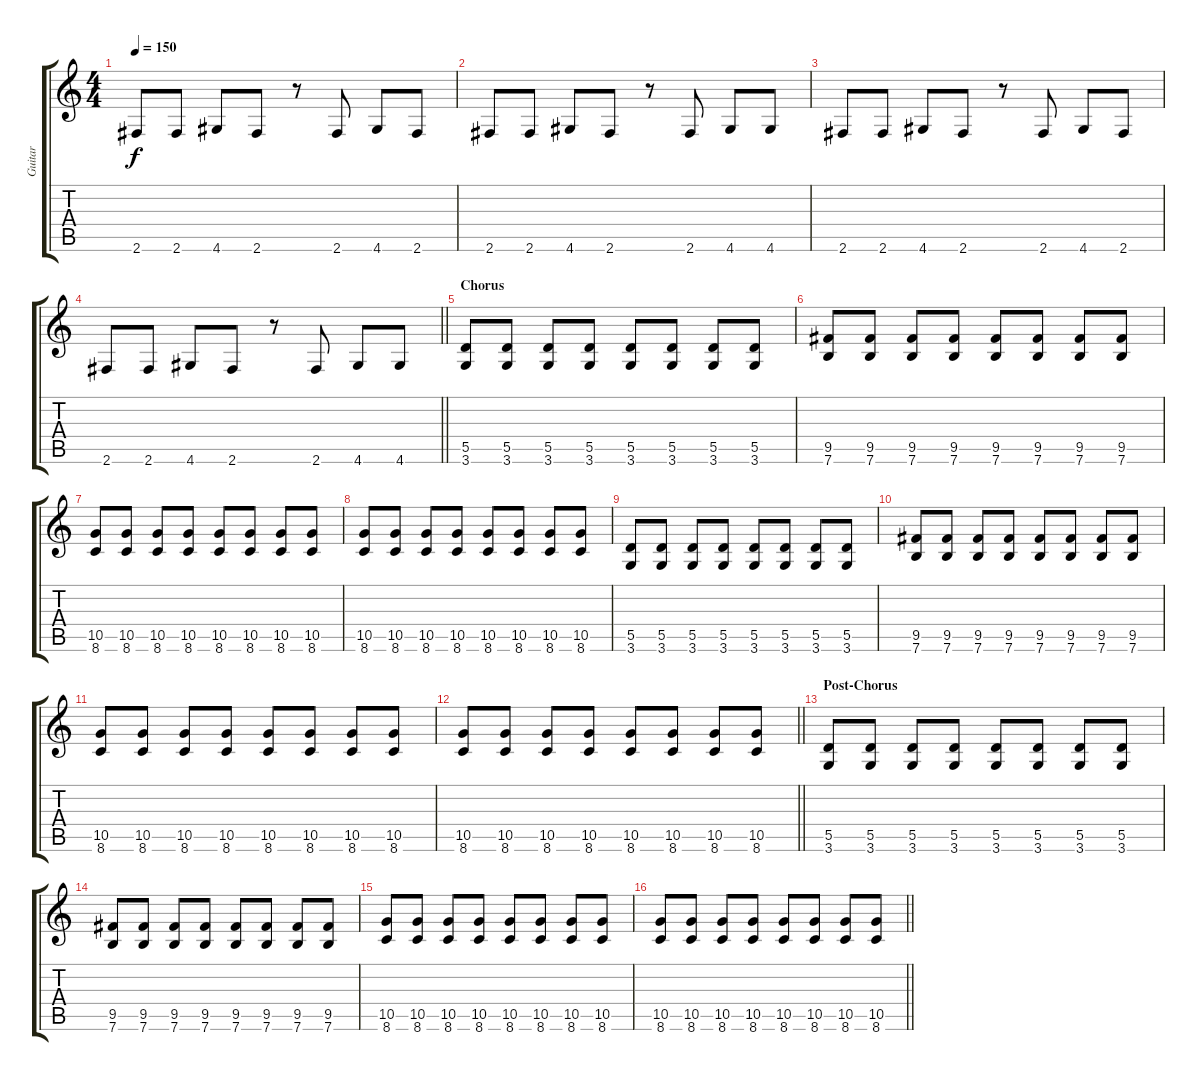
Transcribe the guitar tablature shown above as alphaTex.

\track ("Guitar" "Guitar") {instrument distortionguitar}
\staff {score tabs}
\tuning (E4 B3 G3 D3 A2 E2) {hide}
\ts (4 4)
\tempo 150
\clef g2
\ks c
2.6.8{dy f} 2.6.8 4.6.8 2.6.8 r.8 2.6.8 4.6.8 2.6.8 |
2.6.8 2.6.8 4.6.8 2.6.8 r.8 2.6.8 4.6.8 4.6.8 |
2.6.8 2.6.8 4.6.8 2.6.8 r.8 2.6.8 4.6.8 2.6.8 |
\barLineRight lightlight
2.6.8 2.6.8 4.6.8 2.6.8 r.8 2.6.8 4.6.8 4.6.8 |
\section ("" "Chorus")
(5.5 3.6).8 (5.5 3.6).8 (5.5 3.6).8 (5.5 3.6).8 (5.5 3.6).8 (5.5 3.6).8 (5.5 3.6).8 (5.5 3.6).8 |
(9.5 7.6).8 (9.5 7.6).8 (9.5 7.6).8 (9.5 7.6).8 (9.5 7.6).8 (9.5 7.6).8 (9.5 7.6).8 (9.5 7.6).8 |
(10.5 8.6).8 (10.5 8.6).8 (10.5 8.6).8 (10.5 8.6).8 (10.5 8.6).8 (10.5 8.6).8 (10.5 8.6).8 (10.5 8.6).8 |
(10.5 8.6).8 (10.5 8.6).8 (10.5 8.6).8 (10.5 8.6).8 (10.5 8.6).8 (10.5 8.6).8 (10.5 8.6).8 (10.5 8.6).8 |
(5.5 3.6).8 (5.5 3.6).8 (5.5 3.6).8 (5.5 3.6).8 (5.5 3.6).8 (5.5 3.6).8 (5.5 3.6).8 (5.5 3.6).8 |
(9.5 7.6).8 (9.5 7.6).8 (9.5 7.6).8 (9.5 7.6).8 (9.5 7.6).8 (9.5 7.6).8 (9.5 7.6).8 (9.5 7.6).8 |
(10.5 8.6).8 (10.5 8.6).8 (10.5 8.6).8 (10.5 8.6).8 (10.5 8.6).8 (10.5 8.6).8 (10.5 8.6).8 (10.5 8.6).8 |
\barLineRight lightlight
(10.5 8.6).8 (10.5 8.6).8 (10.5 8.6).8 (10.5 8.6).8 (10.5 8.6).8 (10.5 8.6).8 (10.5 8.6).8 (10.5 8.6).8 |
\section ("" "Post-Chorus")
(5.5 3.6).8 (5.5 3.6).8 (5.5 3.6).8 (5.5 3.6).8 (5.5 3.6).8 (5.5 3.6).8 (5.5 3.6).8 (5.5 3.6).8 |
(9.5 7.6).8 (9.5 7.6).8 (9.5 7.6).8 (9.5 7.6).8 (9.5 7.6).8 (9.5 7.6).8 (9.5 7.6).8 (9.5 7.6).8 |
(10.5 8.6).8 (10.5 8.6).8 (10.5 8.6).8 (10.5 8.6).8 (10.5 8.6).8 (10.5 8.6).8 (10.5 8.6).8 (10.5 8.6).8 |
\barLineRight lightlight
(10.5 8.6).8 (10.5 8.6).8 (10.5 8.6).8 (10.5 8.6).8 (10.5 8.6).8 (10.5 8.6).8 (10.5 8.6).8 (10.5 8.6).8
